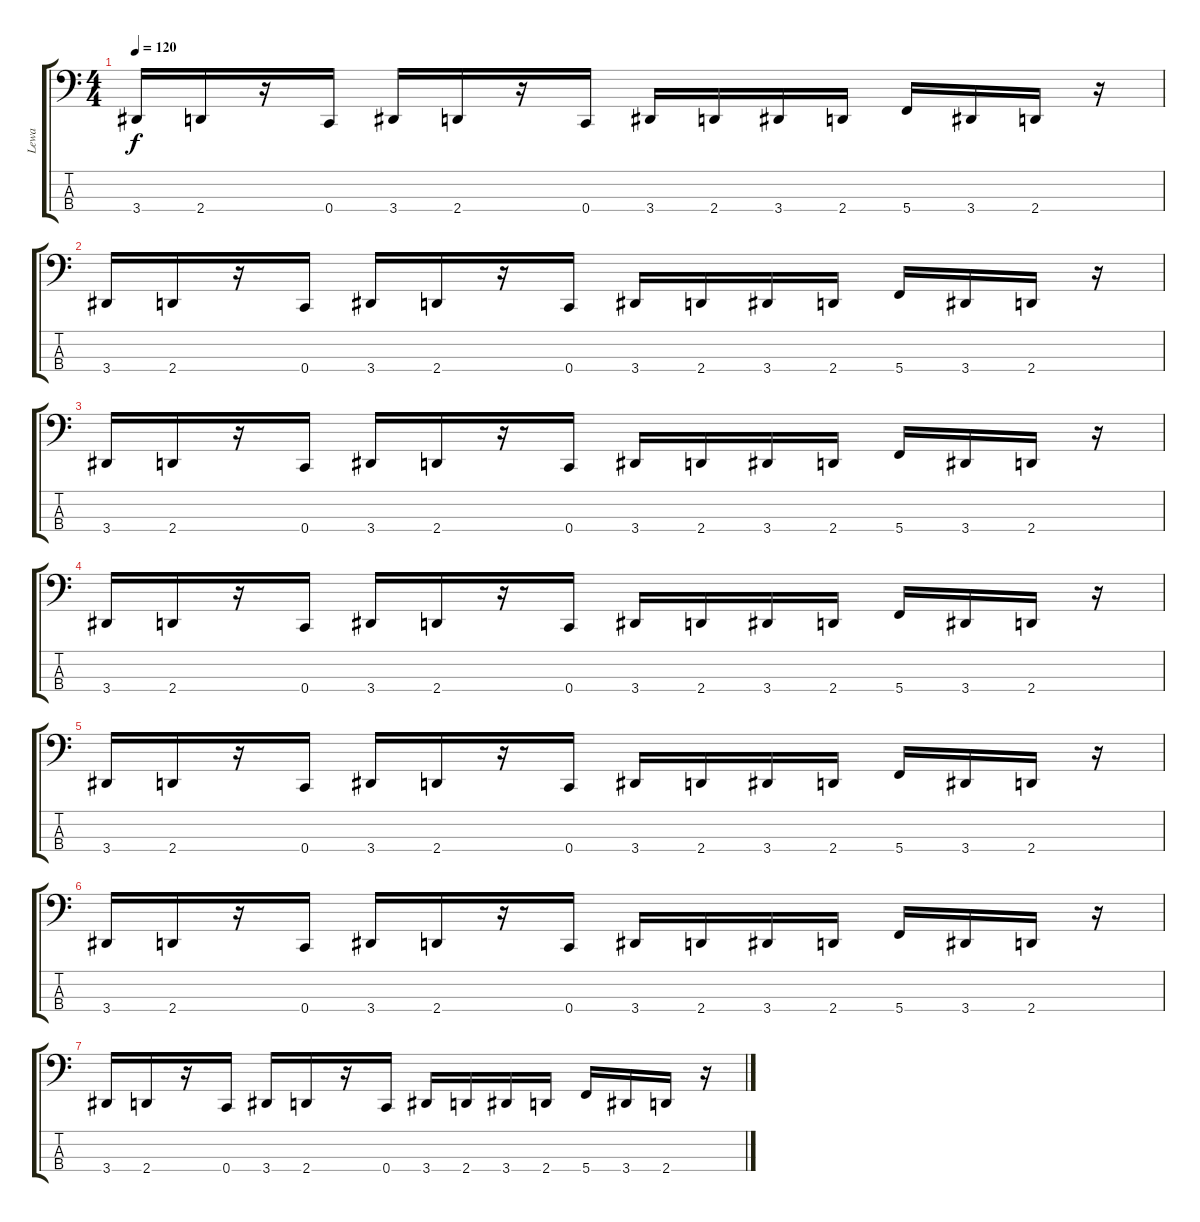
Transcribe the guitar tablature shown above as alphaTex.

\track ("Lewa" "Lewa") {instrument electricbasspick}
\staff {score tabs}
\tuning (F2 C2 G1 C1) {hide}
\ts (4 4)
\tempo 120
\clef f4
\ks c
3.4.16{dy f} 2.4.16 r.16 0.4.16 3.4.16 2.4.16 r.16 0.4.16 3.4.16 2.4.16 3.4.16 2.4.16 5.4.16 3.4.16 2.4.16 r.16 |
3.4.16 2.4.16 r.16 0.4.16 3.4.16 2.4.16 r.16 0.4.16 3.4.16 2.4.16 3.4.16 2.4.16 5.4.16 3.4.16 2.4.16 r.16 |
3.4.16 2.4.16 r.16 0.4.16 3.4.16 2.4.16 r.16 0.4.16 3.4.16 2.4.16 3.4.16 2.4.16 5.4.16 3.4.16 2.4.16 r.16 |
3.4.16 2.4.16 r.16 0.4.16 3.4.16 2.4.16 r.16 0.4.16 3.4.16 2.4.16 3.4.16 2.4.16 5.4.16 3.4.16 2.4.16 r.16 |
3.4.16 2.4.16 r.16 0.4.16 3.4.16 2.4.16 r.16 0.4.16 3.4.16 2.4.16 3.4.16 2.4.16 5.4.16 3.4.16 2.4.16 r.16 |
3.4.16 2.4.16 r.16 0.4.16 3.4.16 2.4.16 r.16 0.4.16 3.4.16 2.4.16 3.4.16 2.4.16 5.4.16 3.4.16 2.4.16 r.16 |
3.4.16 2.4.16 r.16 0.4.16 3.4.16 2.4.16 r.16 0.4.16 3.4.16 2.4.16 3.4.16 2.4.16 5.4.16 3.4.16 2.4.16 r.16
